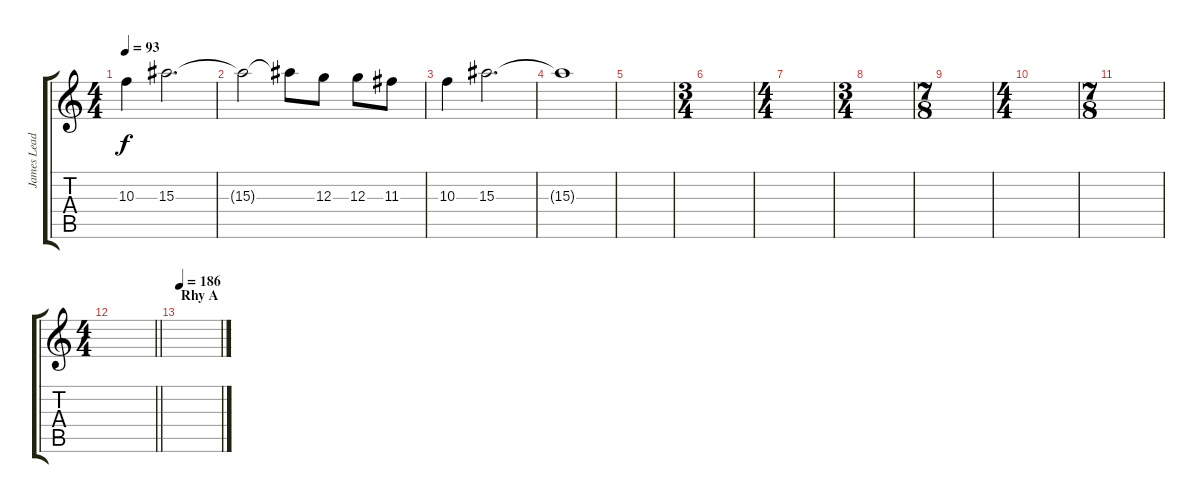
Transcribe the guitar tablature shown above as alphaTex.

\track ("James Lead" "James Lead") {instrument distortionguitar}
\staff {score tabs}
\tuning (E4 B3 G3 D3 A2 E2) {hide}
\ts (4 4)
\tempo 93
\clef g2
\ks c
10.3.4{dy f} 15.3.2{d} |
15.3{t}.2 15.3{t}.8 12.3.8 12.3.8 11.3.8 |
10.3.4 15.3.2{d} |
15.3{t}.1 |
|
\ts (3 4)
|
\ts (4 4)
|
\ts (3 4)
|
\ts (7 8)
|
\ts (4 4)
|
\ts (7 8)
|
\ts (4 4)
\barLineRight lightlight
|
\section ("" "Rhy A")
\tempo 186
